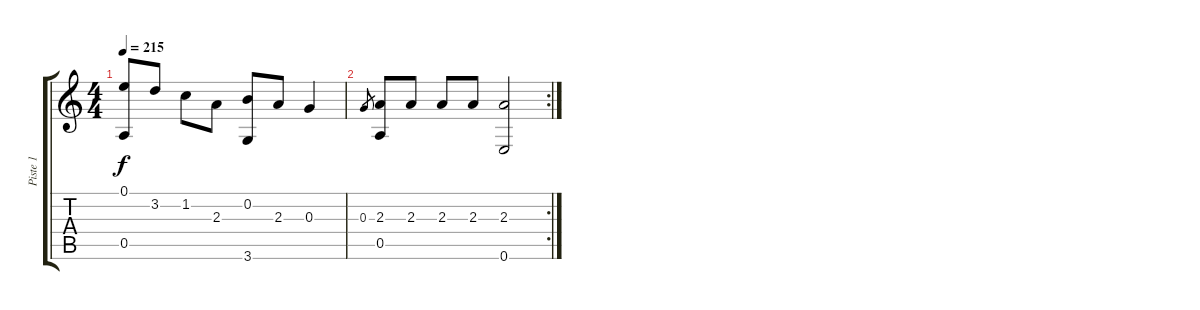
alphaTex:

\track ("Piste 1" "Piste 1") {instrument acousticguitarnylon}
\staff {score tabs}
\tuning (E4 B3 G3 D3 A2 E2) {hide}
\ts (4 4)
\tempo 215
\clef g2
\ks c
(0.1 0.5).8{dy f} 3.2.8 1.2.8 2.3.8 (0.2 3.6).8 2.3.8 0.3.4 |
\rc 2
0.3.8{gr} (2.3 0.5).8 2.3.8 2.3.8 2.3.8 (2.3 0.6).2
